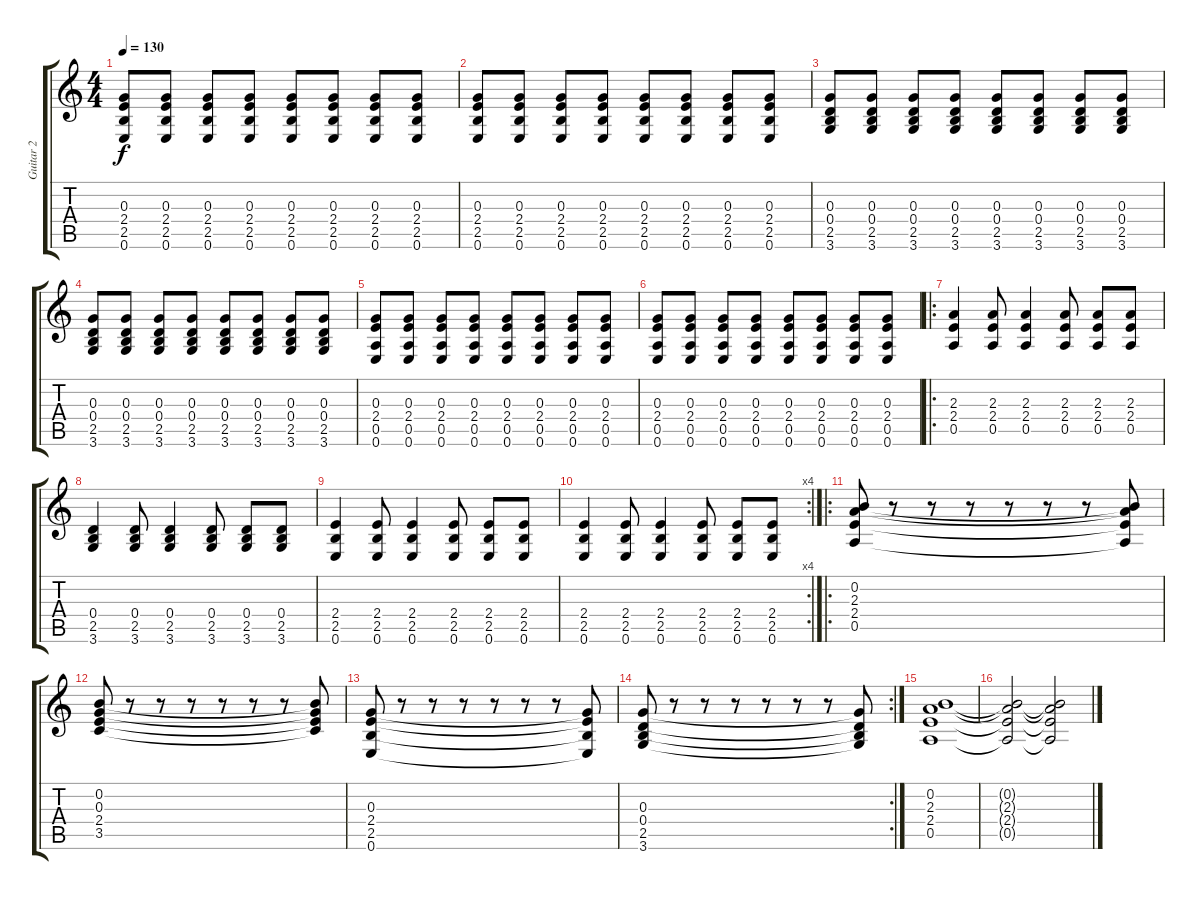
\track ("Guitar 2" "Guitar 2") {instrument distortionguitar}
\staff {score tabs}
\tuning (E4 B3 G3 D3 A2 E2) {hide}
\ts (4 4)
\tempo 130
\clef g2
\ks c
(0.3 2.4 2.5 0.6).8{dy f} (0.3 2.4 2.5 0.6).8 (0.3 2.4 2.5 0.6).8 (0.3 2.4 2.5 0.6).8 (0.3 2.4 2.5 0.6).8 (0.3 2.4 2.5 0.6).8 (0.3 2.4 2.5 0.6).8 (0.3 2.4 2.5 0.6).8 |
(0.3 2.4 2.5 0.6).8 (0.3 2.4 2.5 0.6).8 (0.3 2.4 2.5 0.6).8 (0.3 2.4 2.5 0.6).8 (0.3 2.4 2.5 0.6).8 (0.3 2.4 2.5 0.6).8 (0.3 2.4 2.5 0.6).8 (0.3 2.4 2.5 0.6).8 |
(0.3 0.4 2.5 3.6).8 (0.3 0.4 2.5 3.6).8 (0.3 0.4 2.5 3.6).8 (0.3 0.4 2.5 3.6).8 (0.3 0.4 2.5 3.6).8 (0.3 0.4 2.5 3.6).8 (0.3 0.4 2.5 3.6).8 (0.3 0.4 2.5 3.6).8 |
(0.3 0.4 2.5 3.6).8 (0.3 0.4 2.5 3.6).8 (0.3 0.4 2.5 3.6).8 (0.3 0.4 2.5 3.6).8 (0.3 0.4 2.5 3.6).8 (0.3 0.4 2.5 3.6).8 (0.3 0.4 2.5 3.6).8 (0.3 0.4 2.5 3.6).8 |
(0.3 2.4 0.5 0.6).8 (0.3 2.4 0.5 0.6).8 (0.3 2.4 0.5 0.6).8 (0.3 2.4 0.5 0.6).8 (0.3 2.4 0.5 0.6).8 (0.3 2.4 0.5 0.6).8 (0.3 2.4 0.5 0.6).8 (0.3 2.4 0.5 0.6).8 |
(0.3 2.4 0.5 0.6).8 (0.3 2.4 0.5 0.6).8 (0.3 2.4 0.5 0.6).8 (0.3 2.4 0.5 0.6).8 (0.3 2.4 0.5 0.6).8 (0.3 2.4 0.5 0.6).8 (0.3 2.4 0.5 0.6).8 (0.3 2.4 0.5 0.6).8 |
\ro
(2.3 2.4 0.5).4 (2.3 2.4 0.5).8 (2.3 2.4 0.5).4 (2.3 2.4 0.5).8 (2.3 2.4 0.5).8 (2.3 2.4 0.5).8 |
(0.4 2.5 3.6).4 (0.4 2.5 3.6).8 (0.4 2.5 3.6).4 (0.4 2.5 3.6).8 (0.4 2.5 3.6).8 (0.4 2.5 3.6).8 |
(2.4 2.5 0.6).4 (2.4 2.5 0.6).8 (2.4 2.5 0.6).4 (2.4 2.5 0.6).8 (2.4 2.5 0.6).8 (2.4 2.5 0.6).8 |
\rc 4
(2.4 2.5 0.6).4 (2.4 2.5 0.6).8 (2.4 2.5 0.6).4 (2.4 2.5 0.6).8 (2.4 2.5 0.6).8 (2.4 2.5 0.6).8 |
\ro
(0.2 2.3 2.4 0.5).8 r.8 r.8 r.8 r.8 r.8 r.8 (0.2{t} 2.3{t} 2.4{t} 0.5{t}).8 |
(0.2 0.3 2.4 3.5).8 r.8 r.8 r.8 r.8 r.8 r.8 (0.2{t} 0.3{t} 2.4{t} 3.5{t}).8 |
(0.3 2.4 2.5 0.6).8 r.8 r.8 r.8 r.8 r.8 r.8 (0.3{t} 2.4{t} 2.5{t} 0.6{t}).8 |
\rc 2
(0.3 0.4 2.5 3.6).8 r.8 r.8 r.8 r.8 r.8 r.8 (0.3{t} 0.4{t} 2.5{t} 3.6{t}).8 |
(0.2 2.3 2.4 0.5).1 |
(0.2{t} 2.3{t} 2.4{t} 0.5{t}).2 (0.2{t} 2.3{t} 2.4{t} 0.5{t}).2
